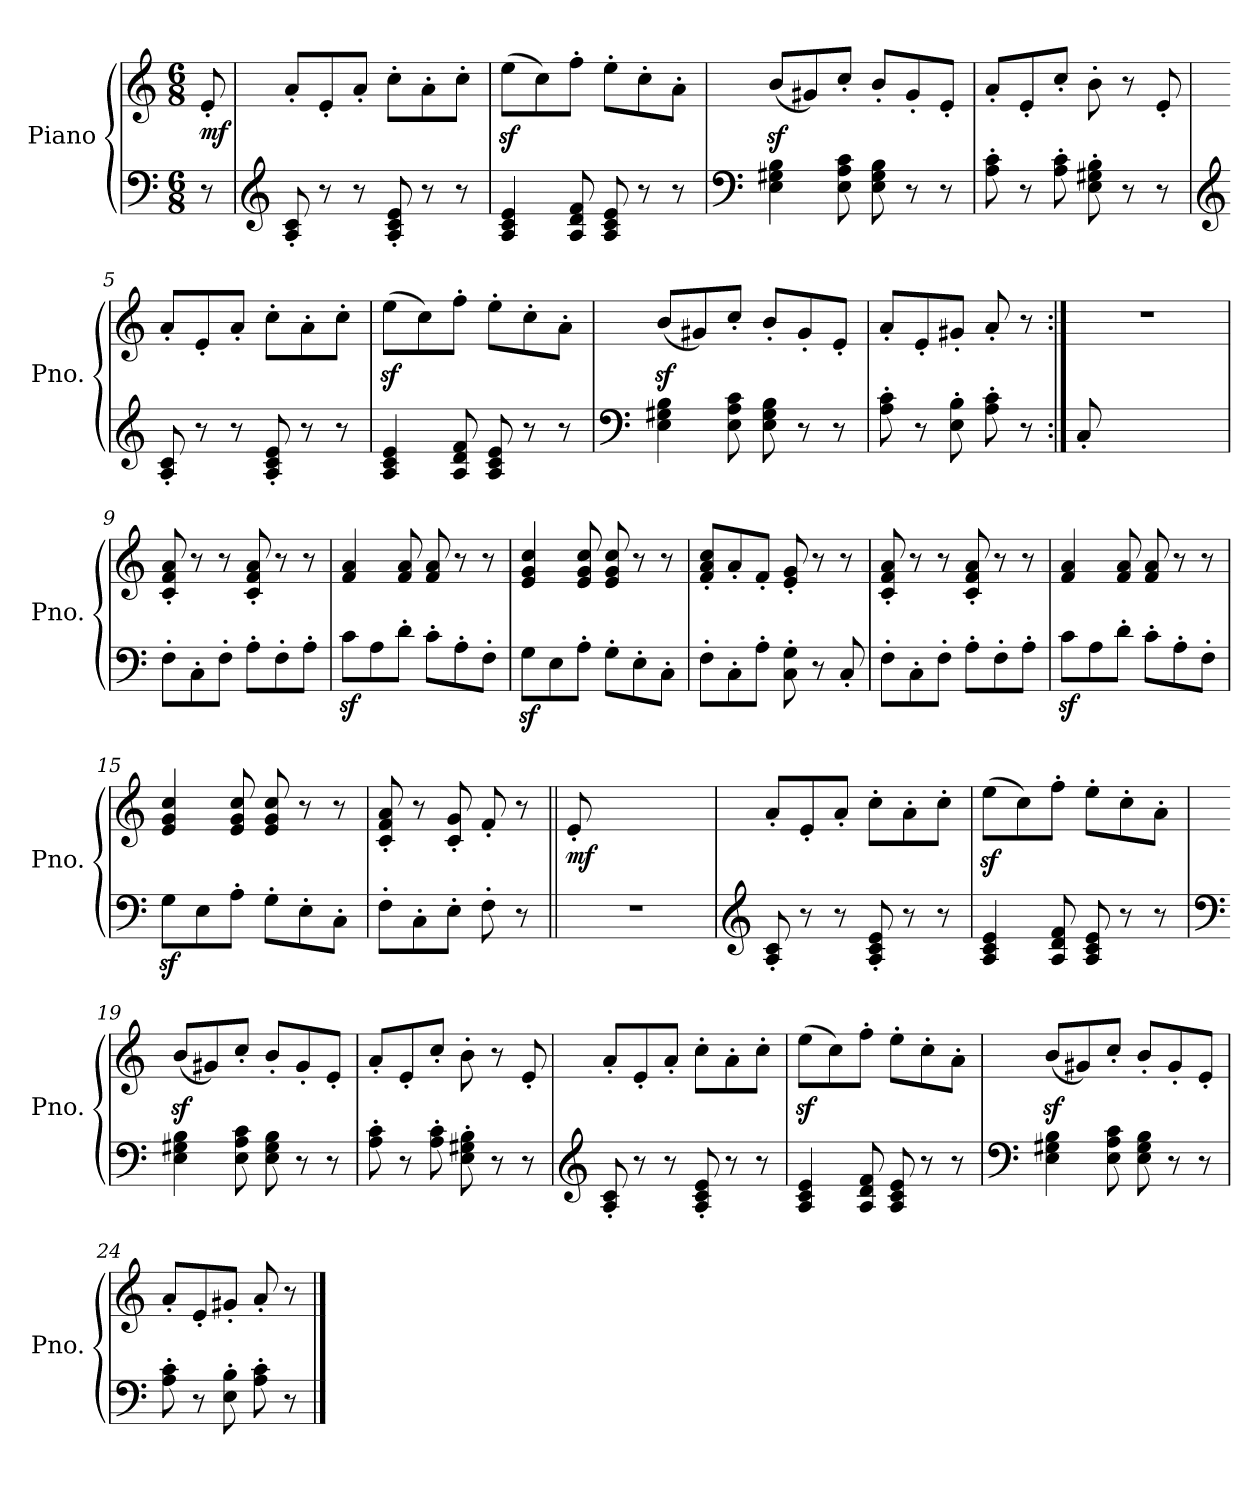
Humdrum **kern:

**kern	**kern	**dynam
*part1	*part1	*part1
*staff2	*staff1	*staff1/2
*I"Piano	*	*
*I'Pno.	*	*
*clefF4	*clefG2	*
*k[]	*k[]	*
*M6/8	*M6/8	*
=	=	=
!	!	!LO:DY:b
8r	8e'/	mf
=1	=1	=1
*clefG2	*	*
8A/<'< 8c/<'<	8a'/L	.
8r	8e'/	.
8r	8a'/J	.
8A/' 8c/' 8e/'	8cc'\L	.
8r	8a'\	.
8r	8cc'\J	.
=2	=2	=2
4A/<<< 4c/<<< 4e/<<<	(>8eez<\L	.
.	8cc\)	.
8A/<<< 8d/<<< 8f/<<<	8ff'\J	.
8A/ 8c/ 8e/	8ee'\L	.
8r	8cc'\	.
8r	8a'\J	.
=3	=3	=3
*clefF4	*	*
4E\<<< 4G#X\<<< 4B\<<<	(<8bz</L	.
.	8g#X/)	.
8E\<<< 8A\<<< 8c\<<<	8cc'/J	.
8E\ 8G#\ 8B\	8b'/L	.
8r	8g#'/	.
8r	8e'/J	.
=4	=4	=4
8A\'< 8c\'<	8a'/L	.
8r	8e'/	.
8A\' 8c\'	8cc'/J	.
8E\' 8G#X\' 8B\'	8b'\	.
8r	8r	.
8r	8e'/	.
!!LO:LB:g=z
=5	=5	=5
*clefG2	*	*
8A/' 8c/'	8a'/L	.
8r	8e'/	.
8r	8a'/J	.
8A/' 8c/' 8e/'	8cc'\L	.
8r	8a'\	.
8r	8cc'\J	.
=6	=6	=6
4A/ 4c/ 4e/	(>8eez<\L	.
.	8cc\)	.
8A/ 8d/ 8f/	8ff'\J	.
8A/ 8c/ 8e/	8ee'\L	.
8r	8cc'\	.
8r	8a'\J	.
=7	=7	=7
*clefF4	*	*
4E\ 4G#X\ 4B\	(<8bz</L	.
.	8g#X/)	.
8E\ 8A\ 8c\	8cc'/J	.
8E\ 8G#\ 8B\	8b'/L	.
8r	8g#'/	.
8r	8e'/J	.
=8	=8	=8
8A\<' 8c\<'	8a'/L	.
8r	8e'/	.
8E\<'< 8B\<'<	8g#X'/J	.
8A\' 8c\'	8a'/	.
8r	8r	.
=8X1:|!	=8X1:|!	=8X1:|!
8C<'/	2.r	.
2ryy	.	.
8ryy	.	.
=9	=9	=9
8F<'\L	8c/' 8f/' 8a/'	.
8C'\	8r	.
8F'\J	8r	.
8A<'\L	8c/' 8f/' 8a/'	.
8F<'\	8r	.
8A'\J	8r	.
!!LO:LB:g=z
=10	=10	=10
8cz<<\L	4f/ 4a/	.
8A<\	.	.
8d<'\J	8f/ 8a/	.
8c<'\L	8f/ 8a/	.
8A'\	8r	.
8F'\J	8r	.
=11	=11	=11
8Gz<<\L	4e/ 4g/ 4cc/	.
8E<\	.	.
8A<'\J	8e/ 8g/ 8cc/	.
8G<'\L	8e/ 8g/ 8cc/	.
8E'\	8r	.
8C'\J	8r	.
=12	=12	=12
8F<'\L	8f/' 8a/' 8cc/'L	.
8C'\	8a'/	.
8A'\J	8f'/J	.
8C\<'< 8G\<'<	8e/' 8g/'	.
8r	8r	.
8C'/	8r	.
=13	=13	=13
8F'\L	8c/' 8f/' 8a/'	.
8C'\	8r	.
8F'\J	8r	.
8A'\L	8c/' 8f/' 8a/'	.
8F'\	8r	.
8A'\J	8r	.
=14	=14	=14
8cz<\L	4f/ 4a/	.
8A\	.	.
8d'\J	8f/ 8a/	.
8c'\L	8f/ 8a/	.
8A'\	8r	.
8F'\J	8r	.
!!LO:LB:g=z
=15	=15	=15
8Gz<\L	4e/ 4g/ 4cc/	.
8E\	.	.
8A'\J	8e/ 8g/ 8cc/	.
8G'\L	8e/ 8g/ 8cc/	.
8E'\	8r	.
8C'\J	8r	.
=16	=16	=16
8F<'\L	8c/' 8f/' 8a/'	.
8C'\	8r	.
8E'\J	8c/' 8g/'	.
8F'\	8f'/	.
8r	8r	.
=16X2||	=16X2||	=16X2||
!	!	!LO:DY:b
2.r	8e'/	mf
.	2ryy	.
.	8ryy	.
=17	=17	=17
*clefG2	*	*
8A/' 8c/'	8a'/L	.
8r	8e'/	.
8r	8a'/J	.
8A/' 8c/' 8e/'	8cc'\L	.
8r	8a'\	.
8r	8cc'\J	.
=18	=18	=18
4A/ 4c/ 4e/	(>8eez<\L	.
.	8cc\)	.
8A/ 8d/ 8f/	8ff'\J	.
8A/ 8c/ 8e/	8ee'\L	.
8r	8cc'\	.
8r	8a'\J	.
=19	=19	=19
*clefF4	*	*
4E\ 4G#X\ 4B\	(<8bz</L	.
.	8g#X/)	.
8E\ 8A\ 8c\	8cc'/J	.
8E\ 8G#\ 8B\	8b'/L	.
8r	8g#'/	.
8r	8e'/J	.
!!LO:LB:g=z
=20	=20	=20
8A\' 8c\'	8a'/L	.
8r	8e'/	.
8A\' 8c\'	8cc'/J	.
8E\' 8G#X\' 8B\'	8b'\	.
8r	8r	.
8r	8e'/	.
=21	=21	=21
*clefG2	*	*
8A/' 8c/'	8a'/L	.
8r	8e'/	.
8r	8a'/J	.
8A/' 8c/' 8e/'	8cc'\L	.
8r	8a'\	.
8r	8cc'\J	.
=22	=22	=22
4A/ 4c/ 4e/	(>8eez<\L	.
.	8cc\)	.
8A/ 8d/ 8f/	8ff'\J	.
8A/ 8c/ 8e/	8ee'\L	.
8r	8cc'\	.
8r	8a'\J	.
=23	=23	=23
*clefF4	*	*
4E\ 4G#X\ 4B\	(<8bz</L	.
.	8g#X/)	.
8E\ 8A\ 8c\	8cc'/J	.
8E\ 8G#\ 8B\	8b'/L	.
8r	8g#'/	.
8r	8e'/J	.
=24	=24	=24
8A\' 8c\'	8a'/L	.
8r	8e'/	.
8E\' 8B\'	8g#X'/J	.
8A\' 8c\'	8a'/	.
8r	8r	.
==	==	==
*-	*-	*-
